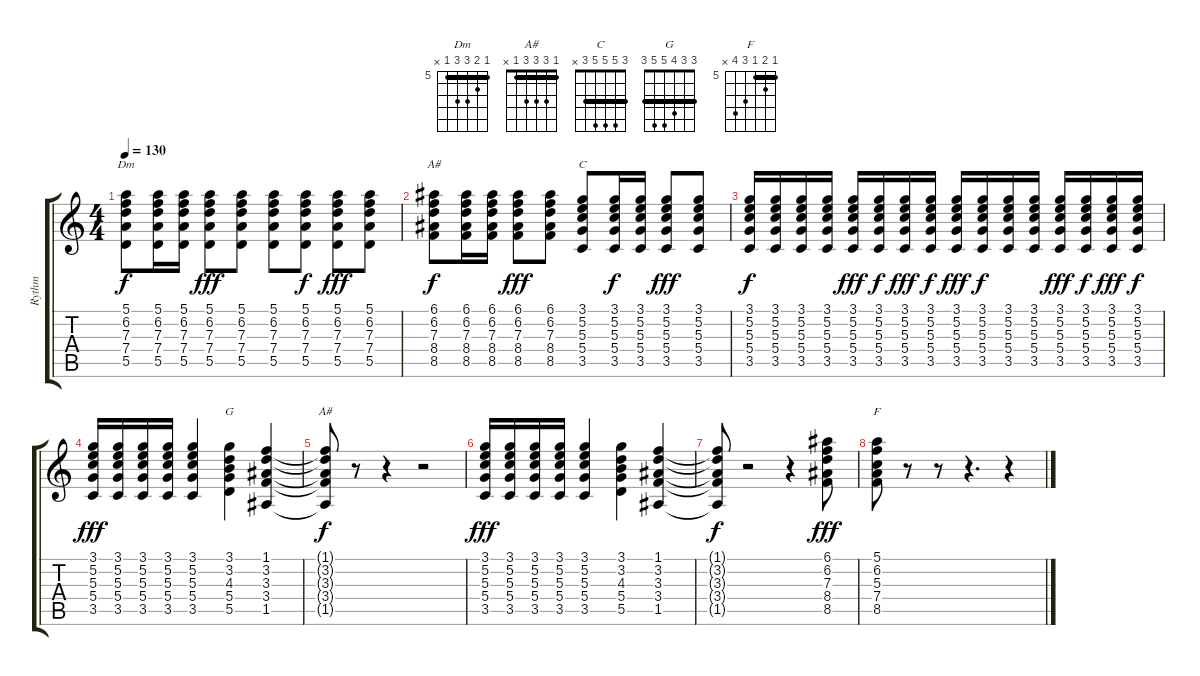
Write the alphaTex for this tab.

\track ("Rythm" "Rythm") {instrument acousticguitarsteel}
\staff {score tabs}
\tuning (E4 B3 G3 D3 A2 E2) {hide}
\chord ("Dm" 5 6 7 7 5 x) {firstfret 5 barre 5}
\chord ("A#" 6 6 7 8 8 6) {firstfret 6 barre 6}
\chord ("C" 3 5 5 5 3 x) {barre 3}
\chord ("G" 3 3 4 5 5 3) {barre 3}
\chord ("A#" 1 3 3 3 1 x) {barre 1}
\chord ("F" 5 6 5 7 8 x) {firstfret 5 barre 5}
\ts (4 4)
\tempo 130
\clef g2
\ks c
(5.1 6.2 7.3 7.4 5.5).8{ch "Dm" dy f} (5.1 6.2 7.3 7.4 5.5).16 (5.1 6.2 7.3 7.4 5.5).16 (5.1 6.2 7.3 7.4 5.5).8{dy fff} (5.1 6.2 7.3 7.4 5.5).8 (5.1 6.2 7.3 7.4 5.5).8 (5.1 6.2 7.3 7.4 5.5).8{dy f} (5.1 6.2 7.3 7.4 5.5).8{dy fff} (5.1 6.2 7.3 7.4 5.5).8 |
(6.1 6.2 7.3 8.4 8.5).8{ch "A#" dy f} (6.1 6.2 7.3 8.4 8.5).16 (6.1 6.2 7.3 8.4 8.5).16 (6.1 6.2 7.3 8.4 8.5).8{dy fff} (6.1 6.2 7.3 8.4 8.5).8 (3.1 5.2 5.3 5.4 3.5).8{ch "C"} (3.1 5.2 5.3 5.4 3.5).16{dy f} (3.1 5.2 5.3 5.4 3.5).16 (3.1 5.2 5.3 5.4 3.5).8{dy fff} (3.1 5.2 5.3 5.4 3.5).8 |
(3.1 5.2 5.3 5.4 3.5).16{dy f} (3.1 5.2 5.3 5.4 3.5).16 (3.1 5.2 5.3 5.4 3.5).16 (3.1 5.2 5.3 5.4 3.5).16 (3.1 5.2 5.3 5.4 3.5).16{dy fff} (3.1 5.2 5.3 5.4 3.5).16{dy f} (3.1 5.2 5.3 5.4 3.5).16{dy fff} (3.1 5.2 5.3 5.4 3.5).16{dy f} (3.1 5.2 5.3 5.4 3.5).16{dy fff} (3.1 5.2 5.3 5.4 3.5).16{dy f} (3.1 5.2 5.3 5.4 3.5).16 (3.1 5.2 5.3 5.4 3.5).16 (3.1 5.2 5.3 5.4 3.5).16{dy fff} (3.1 5.2 5.3 5.4 3.5).16{dy f} (3.1 5.2 5.3 5.4 3.5).16{dy fff} (3.1 5.2 5.3 5.4 3.5).16{dy f} |
(3.1 5.2 5.3 5.4 3.5).16{dy fff} (3.1 5.2 5.3 5.4 3.5).16 (3.1 5.2 5.3 5.4 3.5).16 (3.1 5.2 5.3 5.4 3.5).16 (3.1 5.2 5.3 5.4 3.5).4 (3.1 3.2 4.3 5.4 5.5).4{ch "G"} (1.1 3.2 3.3 3.4 1.5).4 |
(1.1{t} 3.2{t} 3.3{t} 3.4{t} 1.5{t}).8{ch "A#" dy f} r.8 r.4 r.2 |
(3.1 5.2 5.3 5.4 3.5).16{dy fff} (3.1 5.2 5.3 5.4 3.5).16 (3.1 5.2 5.3 5.4 3.5).16 (3.1 5.2 5.3 5.4 3.5).16 (3.1 5.2 5.3 5.4 3.5).4 (3.1 3.2 4.3 5.4 5.5).4 (1.1 3.2 3.3 3.4 1.5).4 |
(1.1{t} 3.2{t} 3.3{t} 3.4{t} 1.5{t}).8{dy f} r.2 r.4 (6.1 6.2 7.3 8.4 8.5).8{dy fff} |
(5.1 6.2 5.3 7.4 8.5).8{ch "F"} r.8 r.8 r.4{d} r.4
